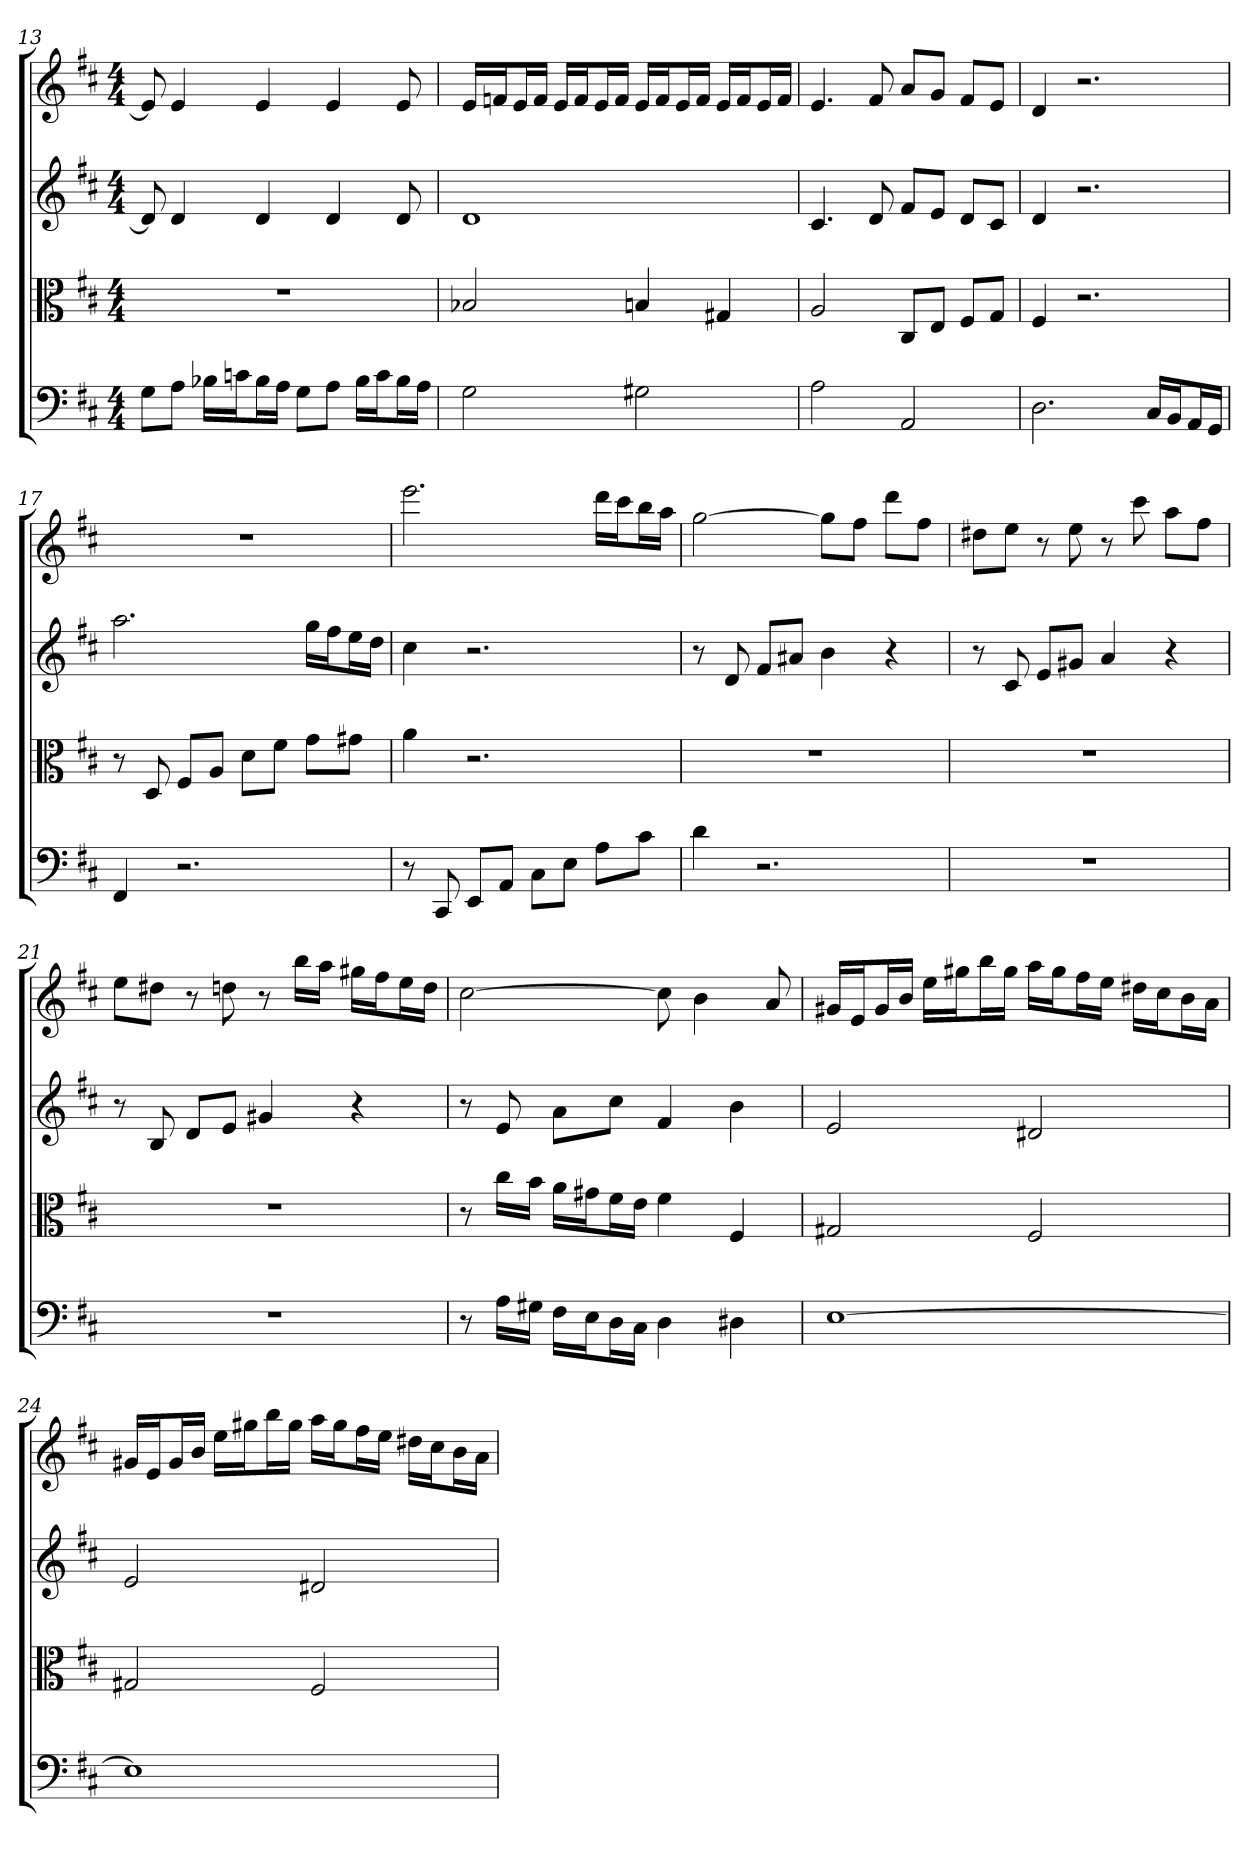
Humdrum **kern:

**kern	**kern	**kern	**kern
*part4	*part3	*part2	*part1
*staff4	*staff3	*staff2	*staff1
*clefF4	*clefC3	*	*
*k[f#c#]	*k[f#c#]	*k[f#c#]	*k[f#c#]
*D:	*D:	*D:	*D:
*M4/4	*M4/4	*M4/4	*M4/4
=13	=13	=13	=13
8G\L	1r	8d]	8e]
8A\J	.	4d	4e
16B-X\LL	.	.	.
16cn\J	.	.	.
16B-\L	.	4d	4e
16A\JJ	.	.	.
8G\L	.	.	.
8A\J	.	4d	4e
16B-\LL	.	.	.
16c\J	.	.	.
16B-\L	.	8d	8e
16A\JJ	.	.	.
=14	=14	=14	=14
2G	2B-X	1d	16eLL
.	.	.	16fnJ
.	.	.	16eL
.	.	.	16fJJ
.	.	.	16eLL
.	.	.	16fJ
.	.	.	16eL
.	.	.	16fJJ
2G#X	4Bn	.	16eLL
.	.	.	16fJ
.	.	.	16eL
.	.	.	16fJJ
.	4G#X	.	16eLL
.	.	.	16fJ
.	.	.	16eL
.	.	.	16fJJ
=15	=15	=15	=15
2A	2A	4.c#	4.e
.	.	8d	8f#
2AA	8C#/L	8f#L	8aL
.	8E/J	8eJ	8gJ
.	8F#/L	8dL	8f#L
.	8G/J	8c#J	8eJ
=16	=16	=16	=16
2.D	4F#	4d	4d
.	2.r	2.r	2.r
16C#/LL	.	.	.
16BB/J	.	.	.
16AA/L	.	.	.
16GG/JJ	.	.	.
=17	=17	=17	=17
4FF#	8r	2.aa	1r
.	8D	.	.
2.r	8F#/L	.	.
.	8A/J	.	.
.	8d\L	.	.
.	8f#\J	.	.
.	8g\L	16ggLL	.
.	.	16ff#J	.
.	8g#X\J	16eeL	.
.	.	16ddJJ	.
=18	=18	=18	=18
8r	4a	4cc#	2.eee
8CC#	.	.	.
8EE/L	2.r	2.r	.
8AA/J	.	.	.
8C#\L	.	.	.
8E\J	.	.	.
8A\L	.	.	16dddLL
.	.	.	16ccc#J
8c#\J	.	.	16bbL
.	.	.	16aaJJ
=19	=19	=19	=19
4d	1r	8r	[2gg
.	.	8d	.
2.r	.	8f#L	.
.	.	8a#XJ	.
.	.	4b	8ggL]
.	.	.	8ff#J
.	.	4r	8dddL
.	.	.	8ff#J
=20	=20	=20	=20
1r	1r	8r	8dd#XL
.	.	8c#	8eeJ
.	.	8eL	8r
.	.	8g#XJ	8ee
.	.	4a	8r
.	.	.	8ccc#
.	.	4r	8aaL
.	.	.	8ff#J
=21	=21	=21	=21
1r	1r	8r	8eeL
.	.	8B	8dd#XJ
.	.	8dL	8r
.	.	8eJ	8ddn
.	.	4g#X	8r
.	.	.	16bbLL
.	.	.	16aaJJ
.	.	4r	16gg#XLL
.	.	.	16ff#J
.	.	.	16eeL
.	.	.	16ddJJ
=22	=22	=22	=22
8r	8r	8r	[2cc#
16A\LL	16cc#\LL	8e	.
16G#X\JJ	16b\JJ	.	.
16F#\LL	16a\LL	8aL	.
16E\J	16g#X\J	.	.
16D\L	16f#\L	8cc#J	.
16C#\JJ	16e\JJ	.	.
4D	4f#	4f#	8cc#]
.	.	.	4b
4D#X	4F#	4b	.
.	.	.	8a
=23	=23	=23	=23
[1E	2G#X	2e	16g#XLL
.	.	.	16eJ
.	.	.	16g#L
.	.	.	16bJJ
.	.	.	16eeLL
.	.	.	16gg#XJ
.	.	.	16bbL
.	.	.	16gg#JJ
.	2F#	2d#X	16aaLL
.	.	.	16gg#J
.	.	.	16ff#L
.	.	.	16eeJJ
.	.	.	16dd#XLL
.	.	.	16cc#J
.	.	.	16bL
.	.	.	16aJJ
=24	=24	=24	=24
1E]	2G#X	2e	16g#XLL
.	.	.	16eJ
.	.	.	16g#L
.	.	.	16bJJ
.	.	.	16eeLL
.	.	.	16gg#XJ
.	.	.	16bbL
.	.	.	16gg#JJ
.	2F#	2d#X	16aaLL
.	.	.	16gg#J
.	.	.	16ff#L
.	.	.	16eeJJ
.	.	.	16dd#XLL
.	.	.	16cc#J
.	.	.	16bL
.	.	.	16aJJ
=	=	=	=
*-	*-	*-	*-
